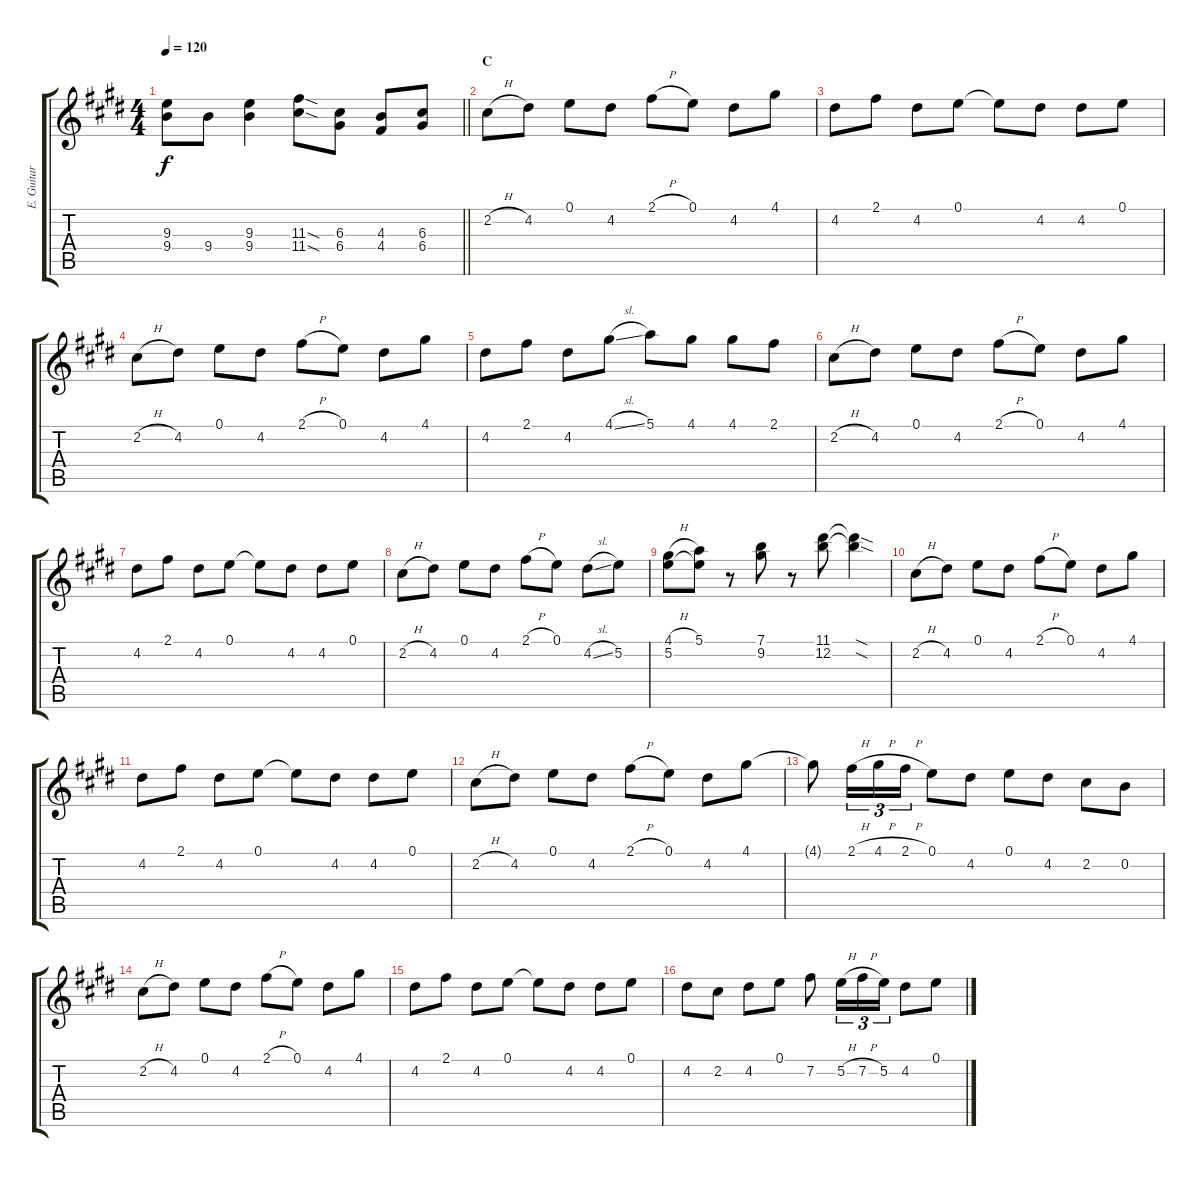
\track ("E. Guitar I" "E. Guitar ") {instrument electricguitarclean}
\staff {score tabs}
\tuning (E4 B3 G3 D3 A2 E2) {hide}
\ts (4 4)
\tempo 120
\clef g2
\barLineRight lightlight
\ks e
(9.3{t} 9.4{t}).8{dy f} 9.4.8 (9.3 9.4).4 (11.3{sod} 11.4{sod}).8 (6.3 6.4).8 (4.3 4.4).8 (6.3 6.4).8 |
\section ("" "C")
2.2{h}.8 4.2.8 0.1.8 4.2.8 2.1{h}.8 0.1.8 4.2.8 4.1.8 |
4.2.8 2.1.8 4.2.8 0.1.8 0.1{t}.8 4.2.8 4.2.8 0.1.8 |
2.2{h}.8 4.2.8 0.1.8 4.2.8 2.1{h}.8 0.1.8 4.2.8 4.1.8 |
4.2.8 2.1.8 4.2.8 4.1{sl}.8 5.1.8 4.1.8 4.1.8 2.1.8 |
2.2{h}.8 4.2.8 0.1.8 4.2.8 2.1{h}.8 0.1.8 4.2.8 4.1.8 |
4.2.8 2.1.8 4.2.8 0.1.8 0.1{t}.8 4.2.8 4.2.8 0.1.8 |
2.2{h}.8 4.2.8 0.1.8 4.2.8 2.1{h}.8 0.1.8 4.2{sl}.8 5.2.8 |
(4.1{h} 5.2).8 (5.1 5.2{t}).8 r.8 (7.1 9.2).8 r.8 (11.1 12.2).8 (11.1{sod t} 12.2{sod t}).4 |
2.2{h}.8 4.2.8 0.1.8 4.2.8 2.1{h}.8 0.1.8 4.2.8 4.1.8 |
4.2.8 2.1.8 4.2.8 0.1.8 0.1{t}.8 4.2.8 4.2.8 0.1.8 |
2.2{h}.8 4.2.8 0.1.8 4.2.8 2.1{h}.8 0.1.8 4.2.8 4.1.8 |
4.1{t}.8 2.1{h}.16{tu (3 2)} 4.1{h}.16{tu (3 2)} 2.1{h}.16{tu (3 2)} 0.1.8 4.2.8 0.1.8 4.2.8 2.2.8 0.2.8 |
2.2{h}.8 4.2.8 0.1.8 4.2.8 2.1{h}.8 0.1.8 4.2.8 4.1.8 |
4.2.8 2.1.8 4.2.8 0.1.8 0.1{t}.8 4.2.8 4.2.8 0.1.8 |
4.2.8 2.2.8 4.2.8 0.1.8 7.2.8 5.2{h}.16{tu (3 2)} 7.2{h}.16{tu (3 2)} 5.2.16{tu (3 2)} 4.2.8 0.1.8
